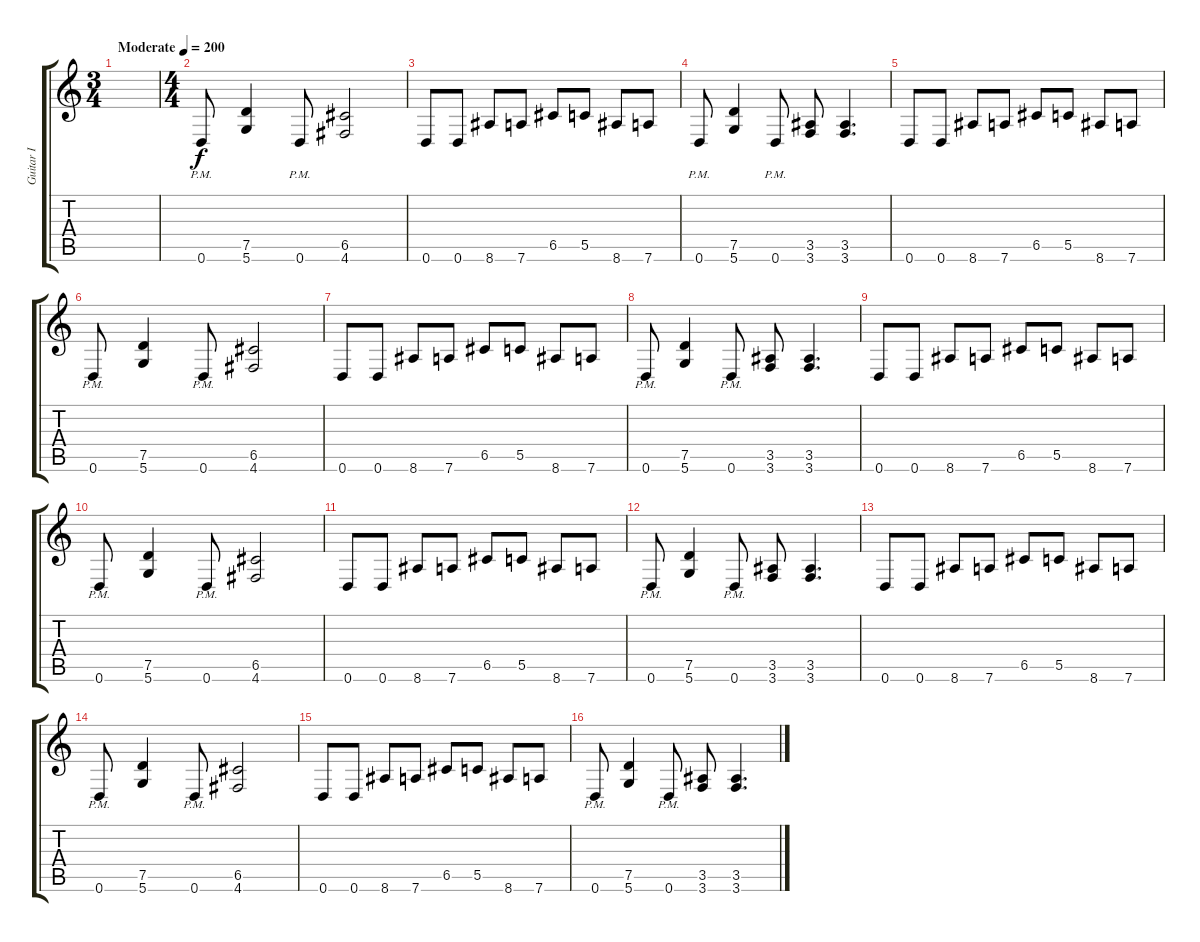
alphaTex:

\track ("Guitar I" "Guitar I") {instrument distortionguitar}
\staff {score tabs}
\tuning (D4 A3 F3 C3 G2 D2) {hide}
\ts (3 4)
\tempo (200 "Moderate")
\clef g2
\ks c
|
\ts (4 4)
0.6{pm}.8 (7.5 5.6).4 0.6{pm}.8 (6.5 4.6).2 |
0.6.8 0.6.8 8.6.8 7.6.8 6.5.8 5.5.8 8.6.8 7.6.8 |
0.6{pm}.8 (7.5 5.6).4 0.6{pm}.8 (3.5 3.6).8 (3.5 3.6).4{d} |
0.6.8 0.6.8 8.6.8 7.6.8 6.5.8 5.5.8 8.6.8 7.6.8 |
0.6{pm}.8 (7.5 5.6).4 0.6{pm}.8 (6.5 4.6).2 |
0.6.8 0.6.8 8.6.8 7.6.8 6.5.8 5.5.8 8.6.8 7.6.8 |
0.6{pm}.8 (7.5 5.6).4 0.6{pm}.8 (3.5 3.6).8 (3.5 3.6).4{d} |
0.6.8 0.6.8 8.6.8 7.6.8 6.5.8 5.5.8 8.6.8 7.6.8 |
0.6{pm}.8 (7.5 5.6).4 0.6{pm}.8 (6.5 4.6).2 |
0.6.8 0.6.8 8.6.8 7.6.8 6.5.8 5.5.8 8.6.8 7.6.8 |
0.6{pm}.8 (7.5 5.6).4 0.6{pm}.8 (3.5 3.6).8 (3.5 3.6).4{d} |
0.6.8 0.6.8 8.6.8 7.6.8 6.5.8 5.5.8 8.6.8 7.6.8 |
0.6{pm}.8 (7.5 5.6).4 0.6{pm}.8 (6.5 4.6).2 |
0.6.8 0.6.8 8.6.8 7.6.8 6.5.8 5.5.8 8.6.8 7.6.8 |
0.6{pm}.8 (7.5 5.6).4 0.6{pm}.8 (3.5 3.6).8 (3.5 3.6).4{d}
